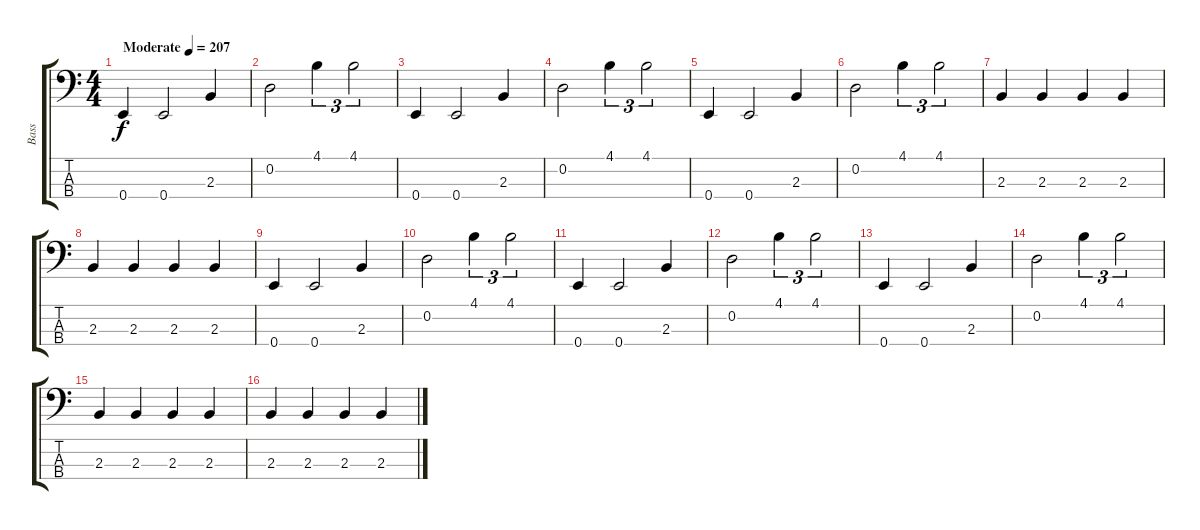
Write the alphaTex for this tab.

\track ("Bass" "Bass") {instrument electricbassfinger}
\staff {score tabs}
\tuning (G2 D2 A1 E1) {hide}
\ts (4 4)
\tempo (207 "Moderate")
\clef f4
\ks c
0.4.4{dy f instrument electricbassfinger} 0.4.2 2.3.4 |
0.2.2 4.1.4{tu (3 2)} 4.1.2{tu (3 2)} |
0.4.4 0.4.2 2.3.4 |
0.2.2 4.1.4{tu (3 2)} 4.1.2{tu (3 2)} |
0.4.4 0.4.2 2.3.4 |
0.2.2 4.1.4{tu (3 2)} 4.1.2{tu (3 2)} |
2.3.4 2.3.4 2.3.4 2.3.4 |
2.3.4 2.3.4 2.3.4 2.3.4 |
0.4.4 0.4.2 2.3.4 |
0.2.2 4.1.4{tu (3 2)} 4.1.2{tu (3 2)} |
0.4.4 0.4.2 2.3.4 |
0.2.2 4.1.4{tu (3 2)} 4.1.2{tu (3 2)} |
0.4.4 0.4.2 2.3.4 |
0.2.2 4.1.4{tu (3 2)} 4.1.2{tu (3 2)} |
2.3.4 2.3.4 2.3.4 2.3.4 |
2.3.4 2.3.4 2.3.4 2.3.4
